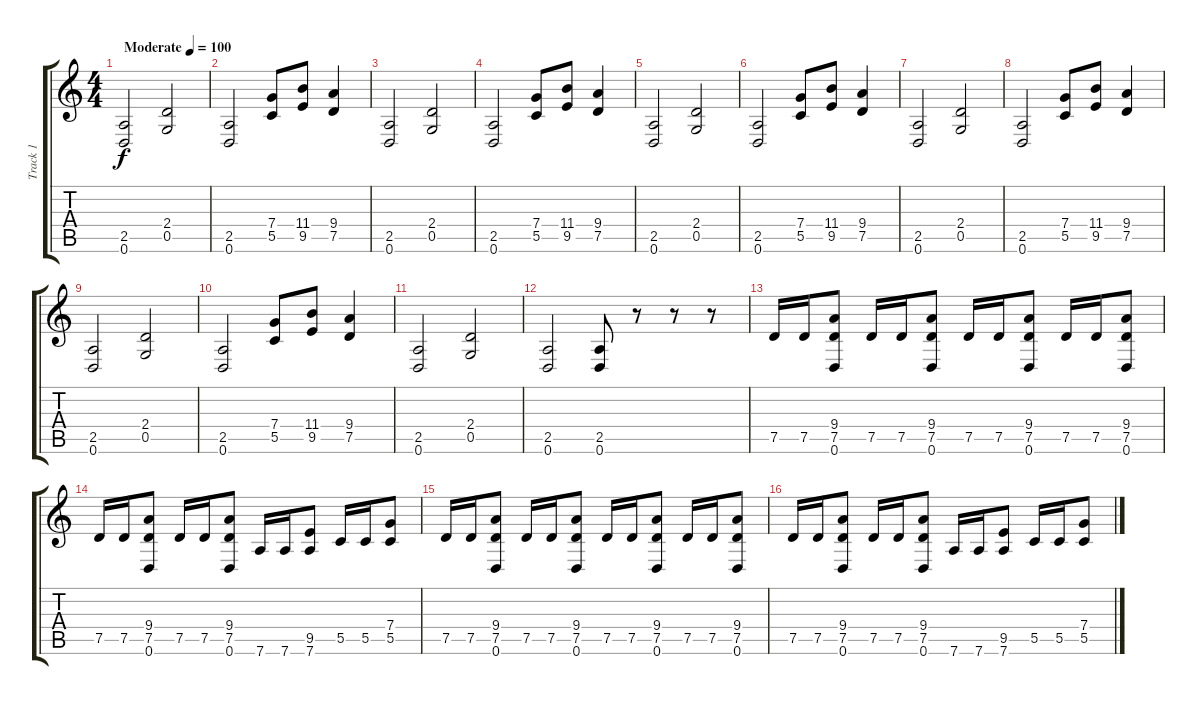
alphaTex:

\track ("Track 1" "Track 1") {instrument distortionguitar}
\staff {score tabs}
\tuning (D4 A3 F3 C3 G2 D2) {hide}
\ts (4 4)
\tempo (100 "Moderate")
\clef g2
\ks c
(2.5 0.6).2{dy f instrument distortionguitar} (2.4 0.5).2 |
(2.5 0.6).2 (7.4 5.5).8 (11.4 9.5).8 (9.4 7.5).4 |
(2.5 0.6).2 (2.4 0.5).2 |
(2.5 0.6).2 (7.4 5.5).8 (11.4 9.5).8 (9.4 7.5).4 |
(2.5 0.6).2 (2.4 0.5).2 |
(2.5 0.6).2 (7.4 5.5).8 (11.4 9.5).8 (9.4 7.5).4 |
(2.5 0.6).2 (2.4 0.5).2 |
(2.5 0.6).2 (7.4 5.5).8 (11.4 9.5).8 (9.4 7.5).4 |
(2.5 0.6).2 (2.4 0.5).2 |
(2.5 0.6).2 (7.4 5.5).8 (11.4 9.5).8 (9.4 7.5).4 |
(2.5 0.6).2 (2.4 0.5).2 |
(2.5 0.6).2 (2.5 0.6).8 r.8 r.8 r.8 |
7.5.16 7.5.16 (9.4 7.5 0.6).8 7.5.16 7.5.16 (9.4 7.5 0.6).8 7.5.16 7.5.16 (9.4 7.5 0.6).8 7.5.16 7.5.16 (9.4 7.5 0.6).8 |
7.5.16 7.5.16 (9.4 7.5 0.6).8 7.5.16 7.5.16 (9.4 7.5 0.6).8 7.6.16 7.6.16 (9.5 7.6).8 5.5.16 5.5.16 (7.4 5.5).8 |
7.5.16 7.5.16 (9.4 7.5 0.6).8 7.5.16 7.5.16 (9.4 7.5 0.6).8 7.5.16 7.5.16 (9.4 7.5 0.6).8 7.5.16 7.5.16 (9.4 7.5 0.6).8 |
7.5.16 7.5.16 (9.4 7.5 0.6).8 7.5.16 7.5.16 (9.4 7.5 0.6).8 7.6.16 7.6.16 (9.5 7.6).8 5.5.16 5.5.16 (7.4 5.5).8
